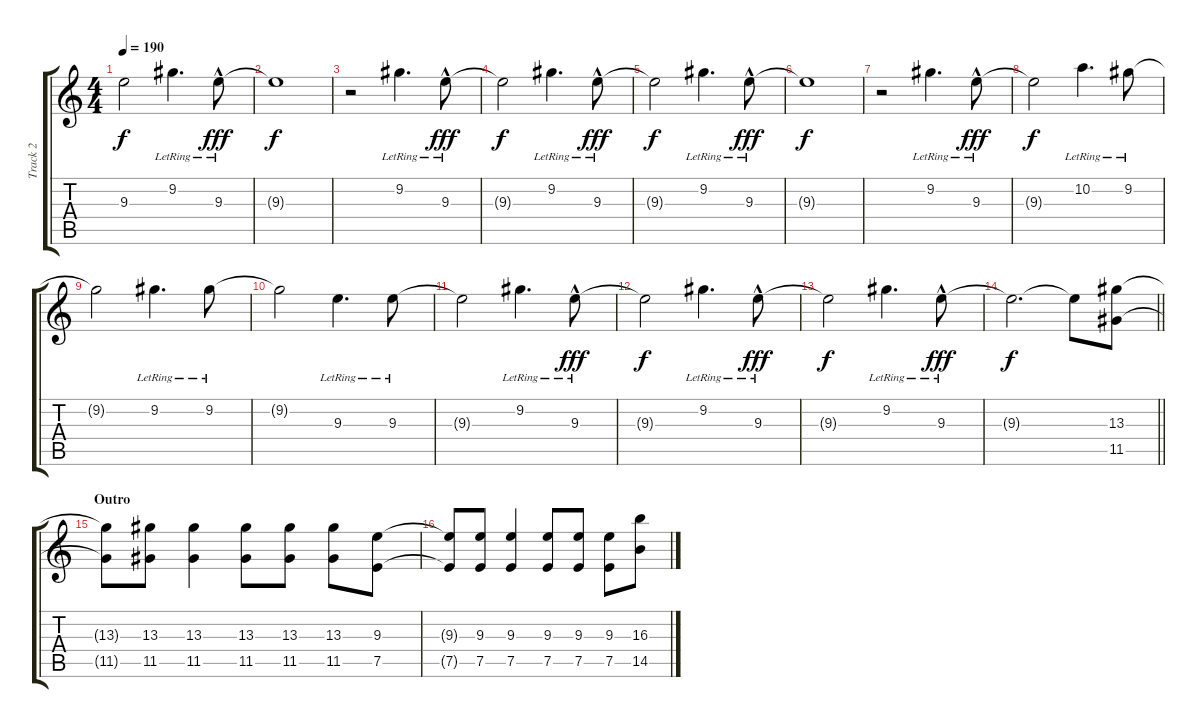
\track ("Track 2" "Track 2") {instrument distortionguitar}
\staff {score tabs}
\tuning (E4 B3 G3 D3 A2 E2) {hide}
\ts (4 4)
\tempo 190
\clef g2
\ks c
9.3{t}.2{dy f} 9.2{lr}.4{d} 9.3{hac lr}.8{dy fff} |
9.3{t}.1{dy f} |
r.2 9.2{lr}.4{d} 9.3{hac lr}.8{dy fff} |
9.3{t}.2{dy f} 9.2{lr}.4{d} 9.3{hac lr}.8{dy fff} |
9.3{t}.2{dy f} 9.2{lr}.4{d} 9.3{hac lr}.8{dy fff} |
9.3{t}.1{dy f} |
r.2 9.2{lr}.4{d} 9.3{hac lr}.8{dy fff} |
9.3{t}.2{dy f} 10.2{lr}.4{d} 9.2{lr}.8 |
9.2{t}.2 9.2{lr}.4{d} 9.2{lr}.8 |
9.2{t}.2 9.3{lr}.4{d} 9.3{lr}.8 |
9.3{t}.2 9.2{lr}.4{d} 9.3{hac lr}.8{dy fff} |
9.3{t}.2{dy f} 9.2{lr}.4{d} 9.3{hac lr}.8{dy fff} |
9.3{t}.2{dy f} 9.2{lr}.4{d} 9.3{hac lr}.8{dy fff} |
\barLineRight lightlight
9.3{t}.2{d dy f} 9.3{t}.8 (13.3 11.5).8 |
\section ("" "Outro")
(13.3{t} 11.5{t}).8 (13.3 11.5).8 (13.3 11.5).4 (13.3 11.5).8 (13.3 11.5).8 (13.3 11.5).8 (9.3 7.5).8 |
(9.3{t} 7.5{t}).8 (9.3 7.5).8 (9.3 7.5).4 (9.3 7.5).8 (9.3 7.5).8 (9.3 7.5).8 (16.3 14.5).8
